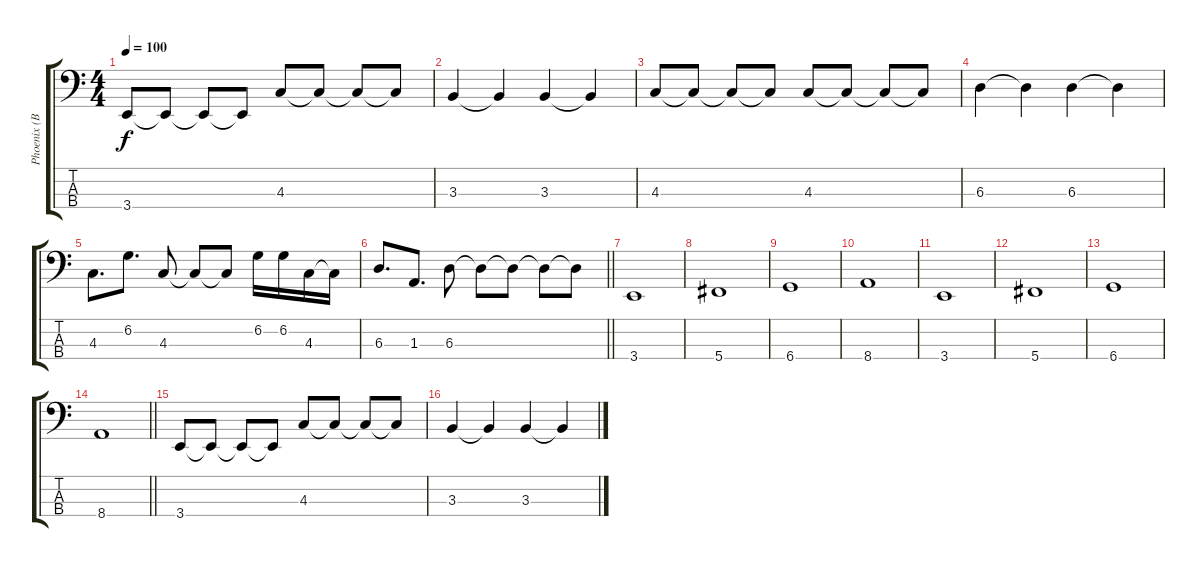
\track ("Phoenix (Bass)" "Phoenix (B") {instrument electricbassfinger}
\staff {score tabs}
\tuning (Gb2 Db2 Ab1 Db1) {hide}
\ts (4 4)
\tempo 100
\clef f4
\ks c
3.4.8{dy f} 3.4{t}.8 3.4{t}.8 3.4{t}.8 4.3.8 4.3{t}.8 4.3{t}.8 4.3{t}.8 |
3.3.4 3.3{t}.4 3.3.4 3.3{t}.4 |
4.3.8 4.3{t}.8 4.3{t}.8 4.3{t}.8 4.3.8 4.3{t}.8 4.3{t}.8 4.3{t}.8 |
6.3.4 6.3{t}.4 6.3.4 6.3{t}.4 |
4.3.8{d} 6.2.8{d} 4.3.8 4.3{t}.8 4.3{t}.8 6.2.16 6.2.16 4.3.16 4.3{t}.16 |
\barLineRight lightlight
6.3.8{d} 1.3.8{d} 6.3.8 6.3{t}.8 6.3{t}.8 6.3{t}.8 6.3{t}.8 |
3.4.1 |
5.4.1 |
6.4.1 |
8.4.1 |
3.4.1 |
5.4.1 |
6.4.1 |
\barLineRight lightlight
8.4.1 |
3.4.8 3.4{t}.8 3.4{t}.8 3.4{t}.8 4.3.8 4.3{t}.8 4.3{t}.8 4.3{t}.8 |
3.3.4 3.3{t}.4 3.3.4 3.3{t}.4
